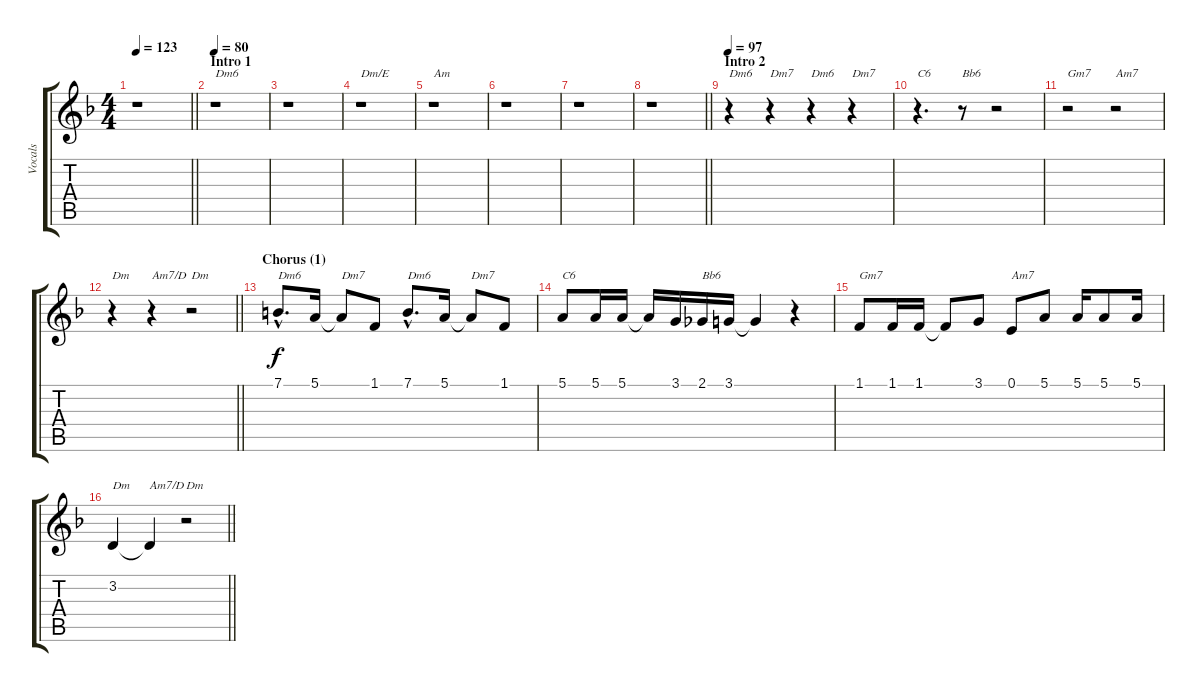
\track ("Vocals" "Vocals") {instrument sopranosax}
\staff {score tabs}
\tuning (E4 B3 G3 D3 A2 E2) {hide}
\ts (4 4)
\tempo 123
\clef g2
\barLineRight lightlight
\ks dminor
r.1{dy f instrument sopranosax} |
\section ("" "Intro 1")
\tempo 80
r.1{txt "Dm6"} |
r.1 |
r.1{txt "Dm/E"} |
r.1{txt "Am"} |
r.1 |
r.1 |
\barLineRight lightlight
r.1 |
\section ("" "Intro 2")
\tempo 97
r.4{txt "Dm6"} r.4{txt "Dm7"} r.4{txt "Dm6"} r.4{txt "Dm7"} |
r.4{d txt "C6"} r.8{txt "Bb6"} r.2 |
r.2{txt "Gm7"} r.2{txt "Am7"} |
\barLineRight lightlight
r.4{txt "Dm"} r.4{txt "Am7/D"} r.2{txt "Dm"} |
\section ("" "Chorus (1)")
7.1{hac}.8{d txt "Dm6"} 5.1.16 5.1{t}.8{txt "Dm7"} 1.1.8 7.1{hac}.8{d txt "Dm6"} 5.1.16 5.1{t}.8{txt "Dm7"} 1.1.8 |
5.1.8{txt "C6"} 5.1.16 5.1.16 5.1{t}.16 3.1.16 2.1.16{txt "Bb6"} 3.1.16 3.1{t}.4 r.4 |
1.1.8{txt "Gm7"} 1.1.16 1.1.16 1.1{t}.8 3.1.8 0.1.8{txt "Am7"} 5.1.8 5.1.16 5.1.8 5.1.16 |
\barLineRight lightlight
3.2.4{txt "Dm"} 3.2{t}.4{txt "Am7/D"} r.2{txt "Dm"}
